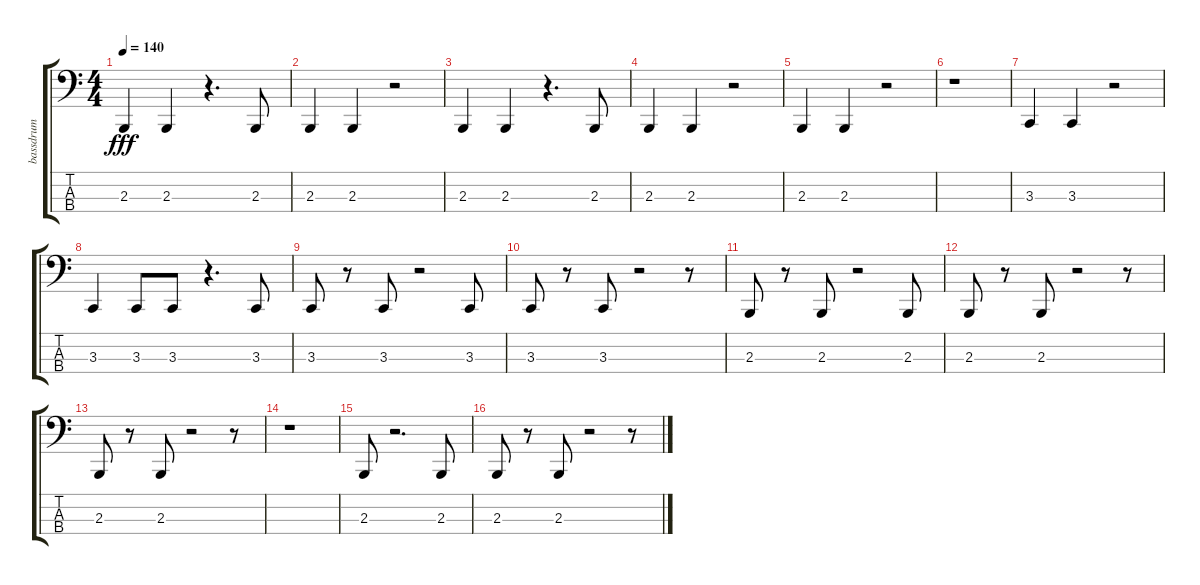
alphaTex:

\track ("bassdrum" "bassdrum") {instrument acousticgrandpiano}
\staff {score tabs}
\tuning (G2 D2 A1 E1) {hide}
\ts (4 4)
\tempo 140
\clef f4
\ks c
2.3.4{dy fff} 2.3.4 r.4{d} 2.3.8 |
2.3.4 2.3.4 r.2 |
2.3.4 2.3.4 r.4{d} 2.3.8 |
2.3.4 2.3.4 r.2 |
2.3.4 2.3.4 r.2 |
r.1 |
3.3.4 3.3.4 r.2 |
3.3.4 3.3.8 3.3.8 r.4{d} 3.3.8 |
3.3.8 r.8 3.3.8 r.2 3.3.8 |
3.3.8 r.8 3.3.8 r.2 r.8 |
2.3.8 r.8 2.3.8 r.2 2.3.8 |
2.3.8 r.8 2.3.8 r.2 r.8 |
2.3.8 r.8 2.3.8 r.2 r.8 |
r.1 |
2.3.8 r.2{d} 2.3.8 |
2.3.8 r.8 2.3.8 r.2 r.8
